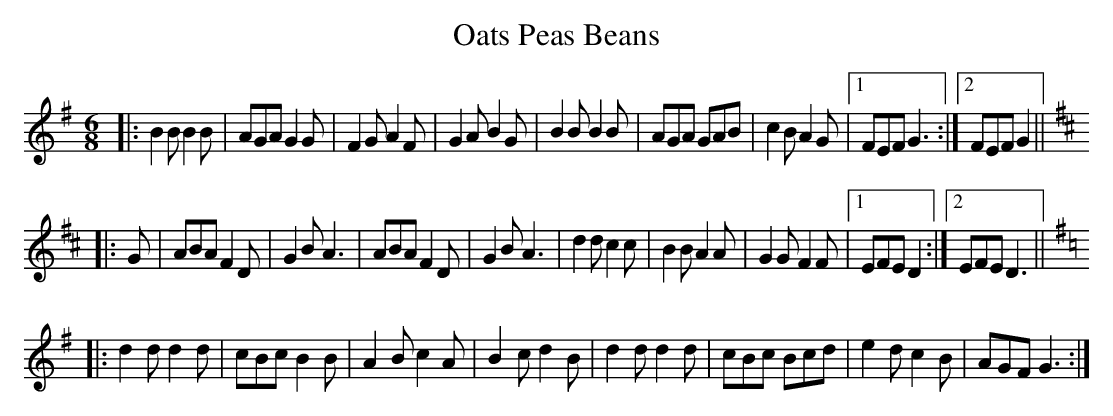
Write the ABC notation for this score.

X:1
T:Oats Peas Beans
M:6/8
L:1/8
K:G
|:\
B2B B2B | AGA G2G | F2G A2F | G2A B2G |\
B2B B2B | AGA GAB | c2B A2G |1 FEF G3 :|2 FEF G2 ||
[K:D]
|: G |\
ABA F2 D | G2B A3 | ABA F2D | G2B A3 |\
d2d c2c | B2B A2A | G2G F2F |1 EFE D2 :|2 EFE D3 ||
[K:G]
|:\
d2d d2d | cBc B2B | A2B c2A | B2c d2B |\
d2d d2d | cBc Bcd | e2d c2B | AGF G3 :|
